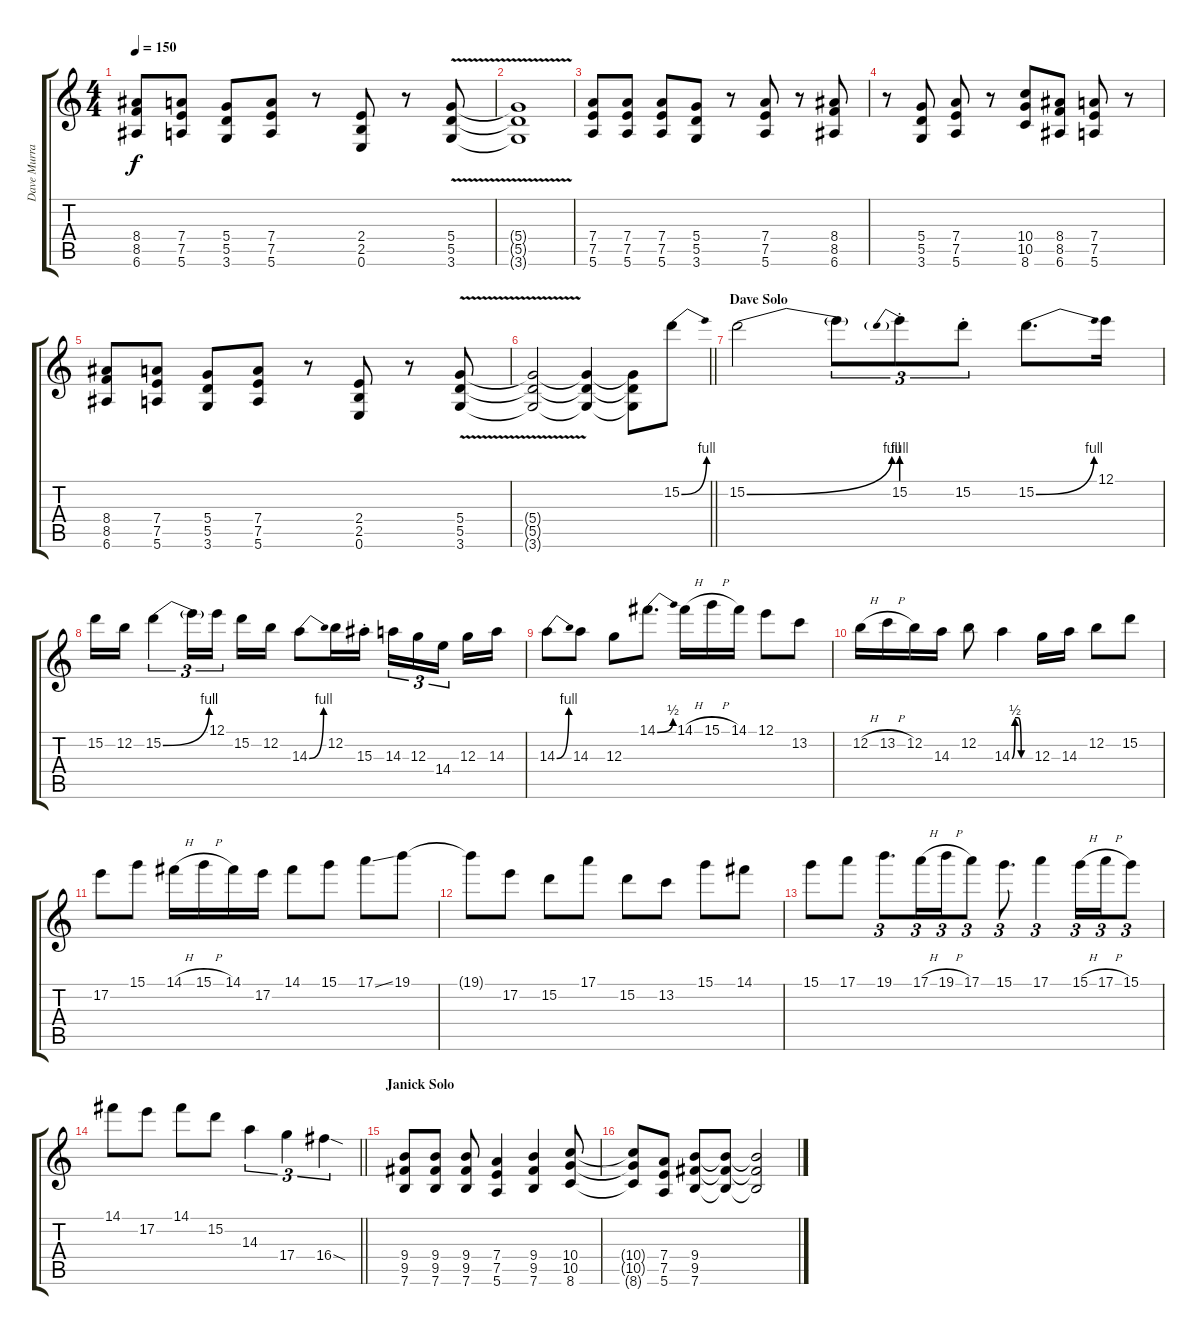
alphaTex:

\track ("Dave Murray" "Dave Murra") {instrument distortionguitar}
\staff {score tabs}
\tuning (E4 B3 G3 D3 A2 E2) {hide}
\ts (4 4)
\tempo 150
\clef g2
\ks c
(8.4 8.5 6.6).8{dy f} (7.4 7.5 5.6).8 (5.4 5.5 3.6).8 (7.4 7.5 5.6).8 r.8 (2.4 2.5 0.6).8 r.8 (5.4{v} 5.5 3.6).8 |
(5.4{t} 5.5{t} 3.6{t}).1 |
(7.4 7.5 5.6).8 (7.4 7.5 5.6).8 (7.4 7.5 5.6).8 (5.4 5.5 3.6).8 r.8 (7.4 7.5 5.6).8 r.8 (8.4 8.5 6.6).8 |
r.8 (5.4 5.5 3.6).8 (7.4 7.5 5.6).8 r.8 (10.4 10.5 8.6).8 (8.4 8.5 6.6).8 (7.4 7.5 5.6).8 r.8 |
(8.4 8.5 6.6).8 (7.4 7.5 5.6).8 (5.4 5.5 3.6).8 (7.4 7.5 5.6).8 r.8 (2.4 2.5 0.6).8 r.8 (5.4{v} 5.5 3.6).8 |
\barLineRight lightlight
(5.4{t} 5.5{t} 3.6{t}).2 (5.4{t} 5.5{t} 3.6{t}).4 (5.4{t} 5.5{t} 3.6{t}).8 15.2{be (bend 0 0 60 4)}.8{volume 12 instrument distortionguitar} |
\section ("" "Dave Solo")
15.2{be (bend 0 0 60 4)}.2 15.2{t}.8{tu (3 2)} 15.2{be (prebend 0 4 60 4) st}.8{tu (3 2)} 15.2{st}.8{tu (3 2)} 15.2{be (bend 0 0 60 4)}.8{d} 12.1.16 |
15.2.16 12.2.16 15.2{be (bend 0 0 60 4)}.4{tu (3 2)} 15.2{t}.16{tu (3 2)} 12.1.16{tu (3 2) beam splitsecondary} 15.2.16 12.2.16 14.3{be (bend 0 0 60 4)}.8 12.2.16 15.3{st}.16 14.3.16{tu (3 2)} 12.3.16{tu (3 2)} 14.4.16{tu (3 2) beam splitsecondary} 12.3.16 14.3.16 |
14.3{be (bend 0 0 60 4)}.8 14.3.8 12.3.8 14.1{be (bend 0 0 60 2)}.8{d} 14.1{h}.16 15.1{h}.16 14.1.16 12.1.8 13.2.8 |
12.2{h}.16 13.2{h}.16 12.2.16 14.3.16 12.2.8 14.3{be (custom 0 0 10 2 20 2 30 0 60 0)}.4 12.3.16 14.3.16 12.2.8 15.2.8 |
17.2.8 15.1.8 14.1{h}.16 15.1{h}.16 14.1.16 17.2.16 14.1.8 15.1.8 17.1{ss}.8 19.1.8 |
19.1{t}.8 17.2.8 15.2.8 17.1.8 15.2.8 13.2.8 15.1.8 14.1.8 |
15.1.8 17.1.8 19.1.8{d tu (3 2)} 17.1{h}.16{tu (3 2)} 19.1{h}.16{tu (3 2)} 17.1.8{tu (3 2)} 15.1.8{d tu (3 2)} 17.1.4{tu (3 2)} 15.1{h}.16{tu (3 2)} 17.1{h}.16{tu (3 2)} 15.1.8{tu (3 2)} |
\barLineRight lightlight
14.1.8 17.2.8 14.1.8 15.2.8 14.3.4{tu (3 2)} 17.4.4{tu (3 2)} 16.4{sod}.4{tu (3 2)} |
\section ("" "Janick Solo")
(9.4 9.5 7.6).8{volume 10 instrument distortionguitar} (9.4 9.5 7.6).8 (9.4 9.5 7.6).8 (7.4 7.5 5.6).4 (9.4 9.5 7.6).4 (10.4 10.5 8.6).8 |
(10.4{t} 10.5{t} 8.6{t}).8 (7.4 7.5 5.6).8 (9.4 9.5 7.6).8 (9.4{t} 9.5{t} 7.6{t}).8 (9.4{t} 9.5{t} 7.6{t}).2
